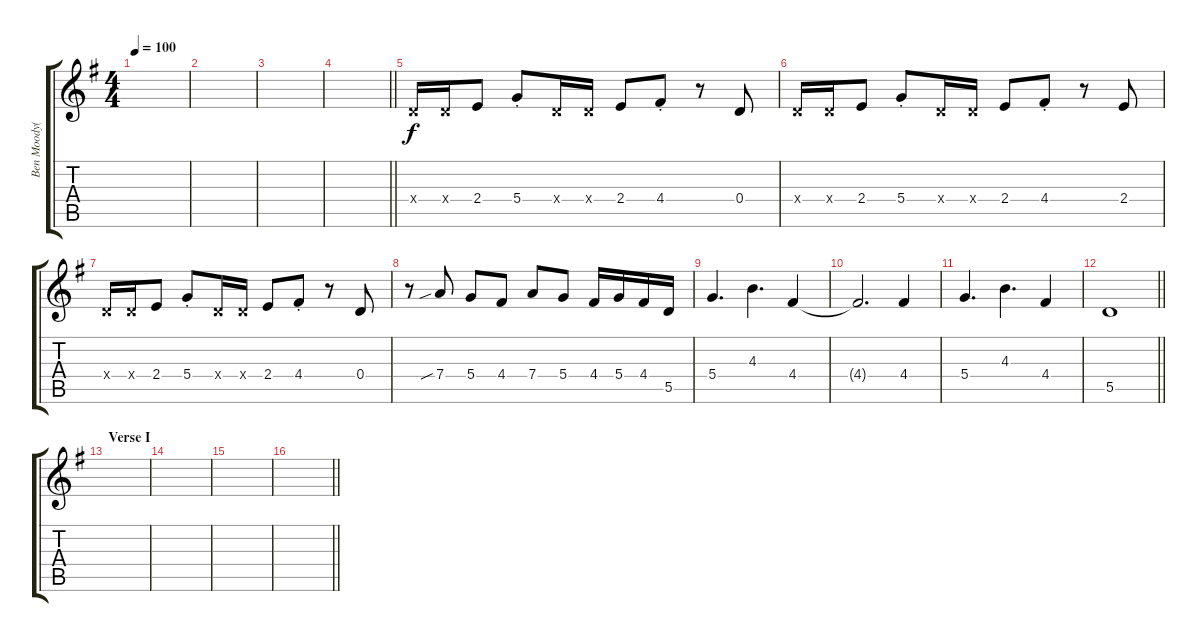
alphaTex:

\track ("Ben Moody(Solo)" "Ben Moody(") {instrument overdrivenguitar}
\staff {score tabs}
\tuning (E4 B3 G3 D3 A2 E2) {hide}
\ts (4 4)
\tempo 100
\clef g2
\ks g
|
|
|
\barLineRight lightlight
|
0.4{x}.16{volume 16 instrument overdrivenguitar} 0.4{x}.16 2.4.8 5.4{st}.8 0.4{x}.16 0.4{x}.16 2.4.8 4.4{st}.8 r.8 0.4.8 |
0.4{x}.16 0.4{x}.16 2.4.8 5.4{st}.8 0.4{x}.16 0.4{x}.16 2.4.8 4.4{st}.8 r.8 2.4.8 |
0.4{x}.16 0.4{x}.16 2.4.8 5.4{st}.8 0.4{x}.16 0.4{x}.16 2.4.8 4.4{st}.8 r.8 0.4.8 |
r.8 7.4{sib}.8 5.4.8 4.4.8 7.4.8 5.4.8 4.4.16 5.4.16 4.4.16 5.5.16 |
5.4.4{d instrument guitarharmonics} 4.3.4{d} 4.4.4 |
4.4{t}.2{d} 4.4.4 |
5.4.4{d} 4.3.4{d} 4.4.4 |
\barLineRight lightlight
5.5.1 |
\section ("" "Verse I")
|
|
|
\barLineRight lightlight
